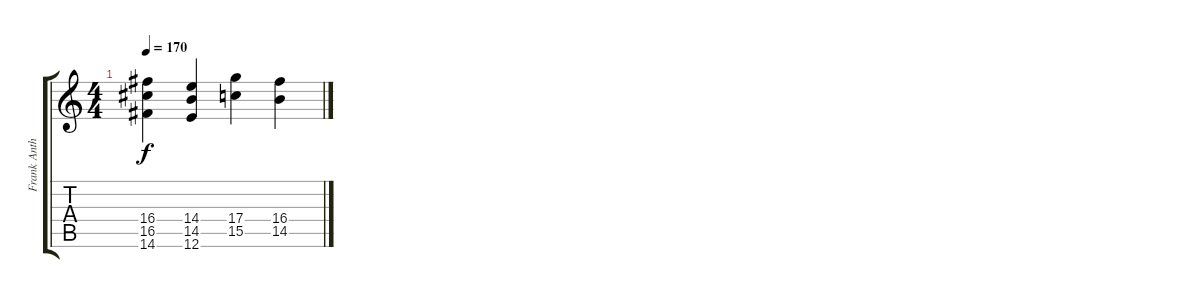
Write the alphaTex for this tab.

\track ("Frank Anthony Iommi" "Frank Anth") {instrument overdrivenguitar}
\staff {score tabs}
\tuning (E4 B3 G3 D3 A2 E2) {hide}
\ts (4 4)
\tempo 170
\clef g2
\ks c
(16.4 16.5 14.6).4{dy f} (14.4 14.5 12.6).4 (17.4 15.5).4 (16.4 14.5).4
